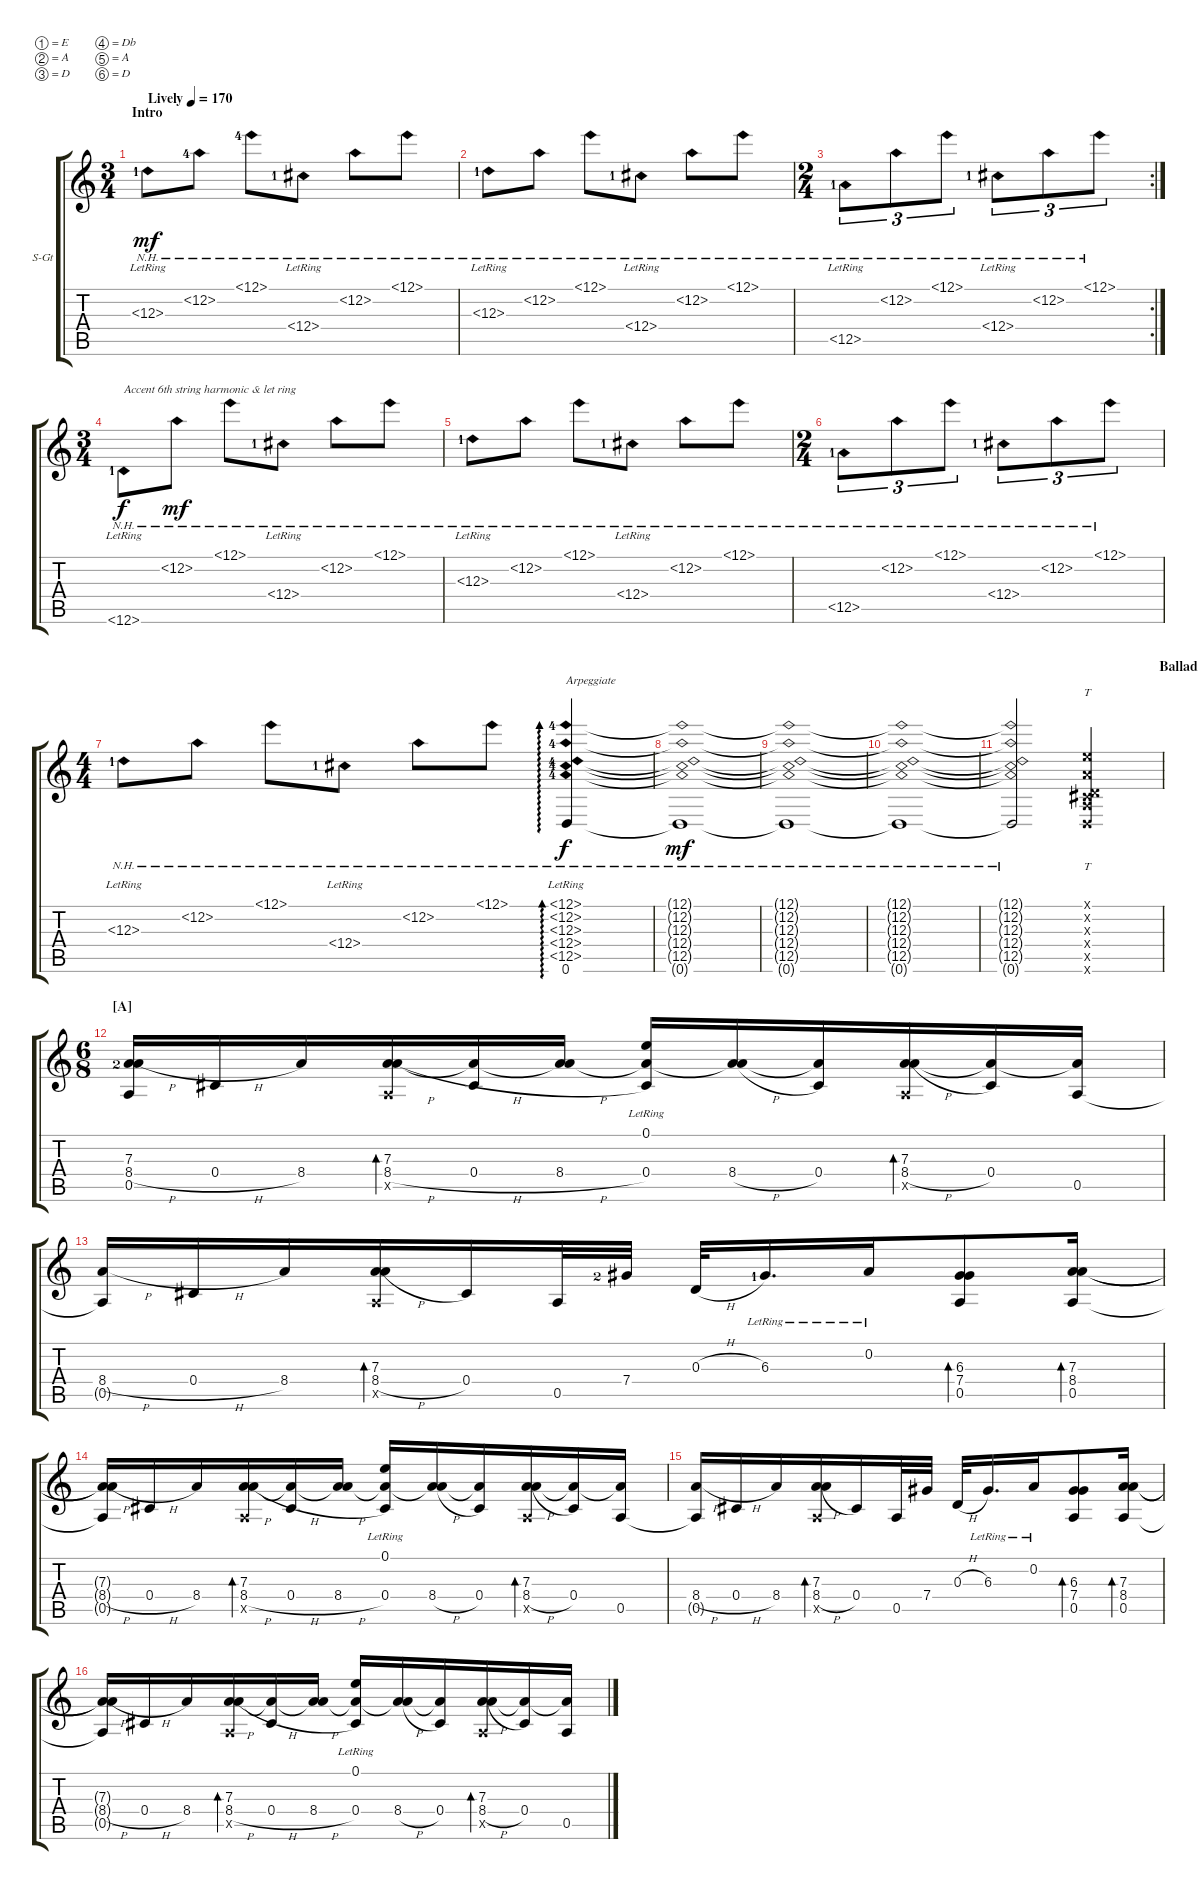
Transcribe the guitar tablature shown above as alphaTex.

\defaultSystemsLayout 4
\bracketExtendMode groupsimilarinstruments
\firstSystemTrackNameOrientation horizontal
\otherSystemsTrackNameOrientation horizontal
\track ("Steel Guitar" "S-Gt") {instrument acousticguitarsteel}
\staff {score tabs}
\tuning (E4 A3 D3 Db3 A2 D2)
\ts (3 4)
\section ("" "Intro")
\tempo (170 "Lively")
\clef g2
\ks c
12.3{nh lr lf 2}.8{dy mf instrument acousticguitarsteel} 12.2{nh lf 5}.8 12.1{nh lf 5}.8 12.4{nh lr lf 2}.8 12.2{nh}.8 12.1{nh}.8 |
12.3{nh lr lf 2}.8 12.2{nh}.8 12.1{nh}.8 12.4{nh lr lf 2}.8 12.2{nh}.8 12.1{nh}.8 |
\rc 2
\ts (2 4)
12.5{nh lr lf 2}.8{tu (3 2)} 12.2{nh}.8{tu (3 2)} 12.1{nh}.8{tu (3 2)} 12.4{nh lr lf 2}.8{tu (3 2)} 12.2{nh}.8{tu (3 2)} 12.1{nh}.8{tu (3 2)} |
\ts (3 4)
12.6{nh lr lf 2}.8{txt "Accent 6th string harmonic & let ring" dy f} 12.2{nh}.8{dy mf} 12.1{nh}.8 12.4{nh lr lf 2}.8 12.2{nh}.8 12.1{nh}.8 |
12.3{nh lr lf 2}.8 12.2{nh}.8 12.1{nh}.8 12.4{nh lr lf 2}.8 12.2{nh}.8 12.1{nh}.8 |
\ts (2 4)
12.5{nh lf 2}.8{tu (3 2)} 12.2{nh}.8{tu (3 2)} 12.1{nh}.8{tu (3 2)} 12.4{nh lf 2}.8{tu (3 2)} 12.2{nh}.8{tu (3 2)} 12.1{nh}.8{tu (3 2)} |
\ts (4 4)
12.3{nh lr lf 2}.8 12.2{nh}.8 12.1{nh}.8 12.4{nh lr lf 2}.8 12.2{nh}.8 12.1{nh}.8 (12.3{nh lr lf 5} 12.1{nh lr lf 5} 12.2{nh lr lf 5} 12.4{nh lr lf 5} 12.5{nh lr lf 5} 0.6{lr}).4{ad 354 txt "Arpeggiate" dy f} |
(12.1{nh t} 12.2{nh t} 12.3{nh t} 12.4{nh t} 12.5{nh t} 0.6{t}).1{dy mf} |
(0.6{t} 12.5{nh t} 12.4{nh t} 12.3{nh t} 12.2{nh t} 12.1{nh t}).1 |
(12.1{nh t} 12.2{nh t} 12.3{nh t} 12.4{nh t} 12.5{nh t} 0.6{t}).1 |
\tempo (100 "Ballad" 0.975)
(0.6{t} 12.5{nh t} 12.4{nh t} 12.3{nh t} 12.2{nh t} 12.1{nh t}).2 (0.6{x} 0.5{x} 0.4{x} 0.3{x} 0.2{x} 0.1{x}).2{tt} |
\ts (6 8)
\section ("A" "")
(0.5 8.4{h lf 3} 7.3).16 0.4{h}.16 8.4.16 (8.4{h} 7.3 0.5{x}).16{bd 30} (0.4{h} 7.3{t}).16 (8.4{h} 7.3{t}).16 (0.4 0.1{lr} 7.3{t}).16 (8.4{h} 7.3{t}).16 (0.4 7.3{t}).16 (8.4{h} 0.5{x} 7.3).16{bd 30} (0.4 7.3{t}).16 (0.5 7.3{t}).16 |
(0.5{t} 8.4{h}).16 0.4{h}.16 8.4.16 (8.4{h} 7.3 0.5{x}).16{bd 30} 0.4.16 0.5.32 7.4{lf 3}.32 0.3{h}.32 6.3{lr lf 2}.16{d} 0.2{lr}.16 (7.4 6.3 0.5).8{bd 30} (7.3 8.4 0.5).16{bd 30} |
(0.5{t} 8.4{h t} 7.3{t}).16 0.4{h}.16 8.4.16 (8.4{h} 7.3 0.5{x}).16{bd 30} (0.4{h} 7.3{t}).16 (8.4{h} 7.3{t}).16 (0.4 0.1{lr} 7.3{t}).16 (8.4{h} 7.3{t}).16 (0.4 7.3{t}).16 (8.4{h} 0.5{x} 7.3).16{bd 30} (0.4 7.3{t}).16 (0.5 7.3{t}).16 |
(0.5{t} 8.4{h}).16 0.4{h}.16 8.4.16 (8.4{h} 7.3 0.5{x}).16{bd 30} 0.4.16 0.5.32 7.4.32 0.3{h}.32 6.3{lr}.16{d} 0.2{lr}.16 (7.4 6.3 0.5).8{bd 30} (7.3 8.4 0.5).16{bd 30} |
(0.5{t} 8.4{h t} 7.3{t}).16 0.4{h}.16 8.4.16 (8.4{h} 7.3 0.5{x}).16{bd 30} (0.4{h} 7.3{t}).16 (8.4{h} 7.3{t}).16 (0.4 0.1{lr} 7.3{t}).16 (8.4{h} 7.3{t}).16 (0.4 7.3{t}).16 (8.4{h} 0.5{x} 7.3).16{bd 30} (0.4 7.3{t}).16 (0.5 7.3{t}).16
